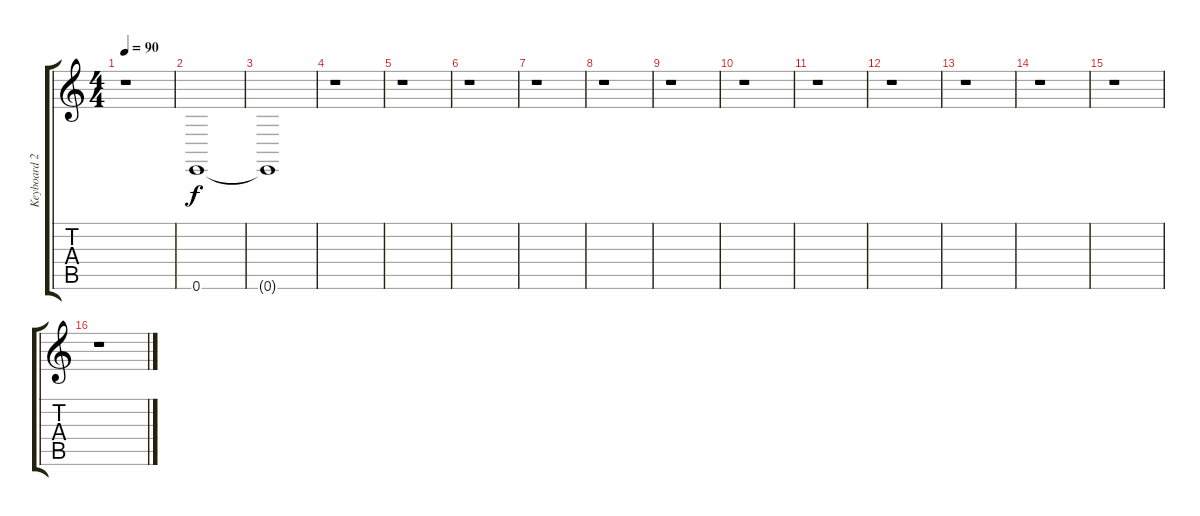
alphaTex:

\track ("Keyboard 2." "Keyboard 2") {instrument harpsichord}
\staff {score tabs}
\tuning (E4 B3 G3 D3 A2 E2) {hide}
\ts (4 4)
\tempo 90
\clef g2
\ks c
r.1{dy f} |
0.6{t}.1 |
0.6{t}.1 |
r.1 |
r.1 |
r.1 |
r.1 |
r.1 |
r.1 |
r.1 |
r.1 |
r.1 |
r.1 |
r.1 |
r.1 |
r.1
